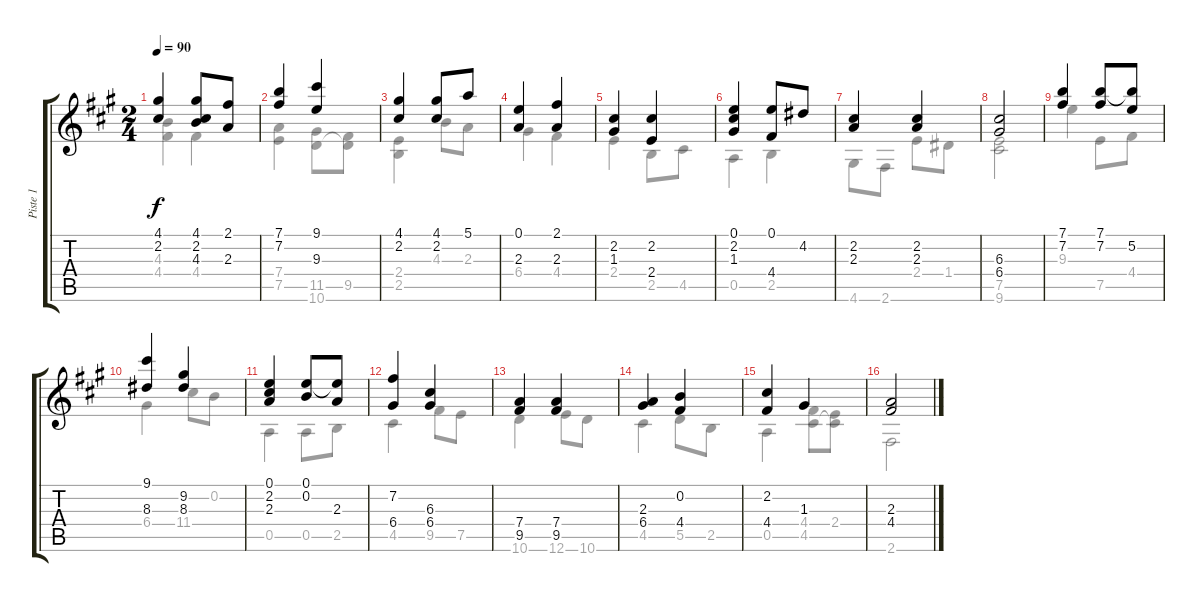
\track ("Piste 1" "Piste 1") {instrument acousticguitarnylon}
\staff {score tabs}
\tuning (E4 B3 G3 D3 A2 E2) {hide}
\voice
\ts (2 4)
\tempo 90
\clef g2
\ks a
(4.1 2.2).4{dy f} (4.1 2.2 4.3).8 (2.1 2.3).8 |
(7.1 7.2).4 (9.1 9.3).4 |
(4.1 2.2).4 (4.1 2.2).8 5.1.8 |
(0.1 2.3).4 (2.1 2.3).4 |
(2.2 1.3).4 (2.2 2.4).4 |
(0.1 2.2 1.3).4 (0.1 4.4).8 4.2.8 |
(2.2 2.3).4 (2.2 2.3).4 |
(6.3 6.4).2 |
(7.1 7.2).4 (7.1 7.2).8 (7.1{t} 5.2).8 |
(9.1 8.3).4 (9.2 8.3).4 |
(0.1 2.2 2.3).4 (0.1 0.2).8 (0.1{t} 2.3).8 |
(7.2 6.4).4 (6.3 6.4).4 |
(7.4 9.5).4 (7.4 9.5).4{volume 5} |
(2.3 6.4).4 (0.2 4.4).4 |
(2.2 4.4).4 1.3.4 |
(2.3 4.4).2
\voice
\clef g2
\ottava regular
\simile none
\ks a
(4.3 4.4).4{dy f} 4.4.4 |
(7.4 7.5).4 (11.5 10.6).8 (9.5 10.6{t}).8 |
(2.4 2.5).4 4.3.8 2.3.8 |
6.4.4 4.4.4 |
2.4.4 2.5.8 4.5.8 |
0.5.4 2.5.4 |
4.6.8 2.6.8 2.4.8 1.4.8 |
(7.5 9.6).2 |
9.3.4 7.5.8 4.4.8 |
6.4.4 11.4.8 0.2.8 |
0.5.4 0.5.8 2.5.8 |
4.5.4 9.5.8 7.5.8 |
10.6.4 12.6.8 10.6.8 |
4.5.4 5.5.8 2.5.8 |
0.5.4 (4.4 4.5).8 (2.4 4.5{t}).8 |
2.6.2
